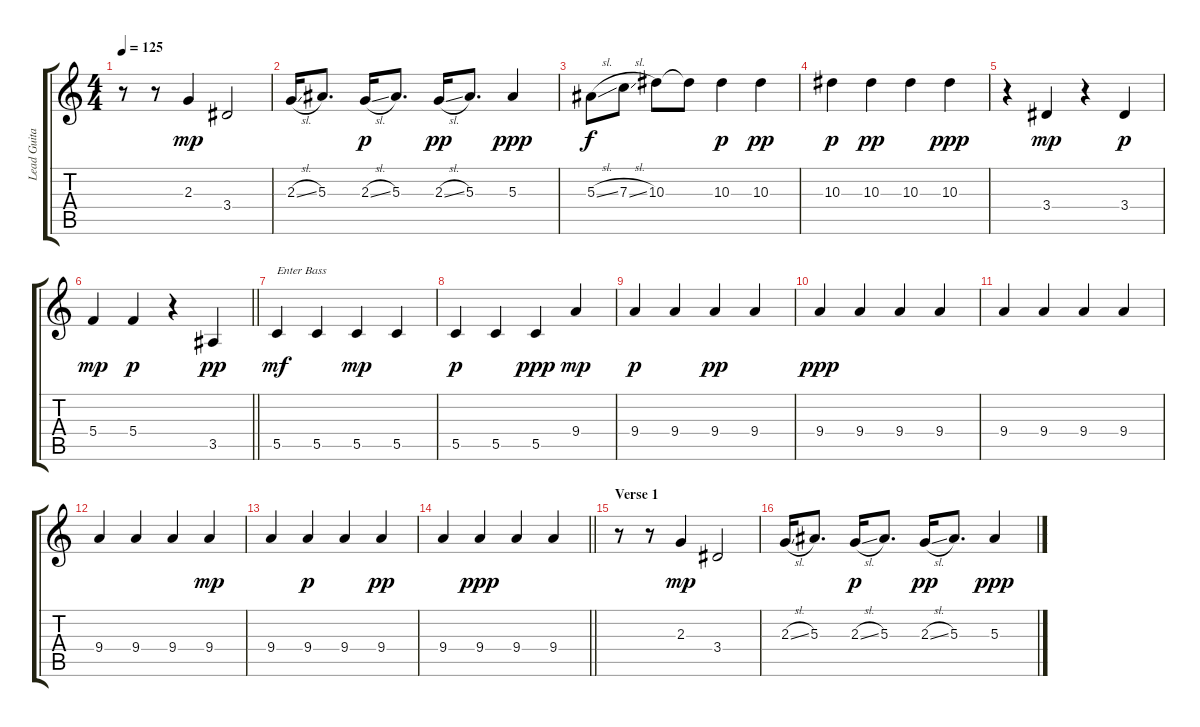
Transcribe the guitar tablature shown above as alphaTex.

\track ("Lead Guitar (Delay)" "Lead Guita") {instrument electricguitarjazz}
\staff {score tabs}
\tuning (D4 A3 F3 C3 G2 C2) {hide}
\ts (4 4)
\tempo 125
\clef g2
\ks c
r.8{dy p} r.8 2.3.4{dy mp} 3.4.2 |
2.3{sl}.16 5.3.8{d} 2.3{sl}.16{dy p} 5.3.8{d} 2.3{sl}.16{dy pp} 5.3.8{d} 5.3.4{dy ppp} |
5.3{sl}.8{dy f} 7.3{sl}.8 10.3.8 10.3{t}.8 10.3.4{dy p} 10.3.4{dy pp} |
10.3.4{dy p} 10.3.4{dy pp} 10.3.4 10.3.4{dy ppp} |
r.4 3.4.4{dy mp} r.4 3.4.4{dy p} |
\barLineRight lightlight
5.4.4{dy mp} 5.4.4{dy p} r.4 3.5.4{dy pp} |
\section ("" "")
5.5.4{txt "Enter Bass" dy mf} 5.5.4 5.5.4{dy mp} 5.5.4 |
5.5.4{dy p} 5.5.4 5.5.4{dy ppp} 9.4.4{dy mp} |
9.4.4{dy p} 9.4.4 9.4.4{dy pp} 9.4.4 |
9.4.4{dy ppp} 9.4.4 9.4.4 9.4.4 |
9.4.4 9.4.4 9.4.4 9.4.4 |
9.4.4 9.4.4 9.4.4 9.4.4{dy mp} |
9.4.4 9.4.4{dy p} 9.4.4 9.4.4{dy pp} |
\barLineRight lightlight
9.4.4 9.4.4{dy ppp} 9.4.4 9.4.4 |
\section ("" "Verse 1")
r.8 r.8 2.3.4{dy mp} 3.4.2 |
2.3{sl}.16 5.3.8{d} 2.3{sl}.16{dy p} 5.3.8{d} 2.3{sl}.16{dy pp} 5.3.8{d} 5.3.4{dy ppp}
